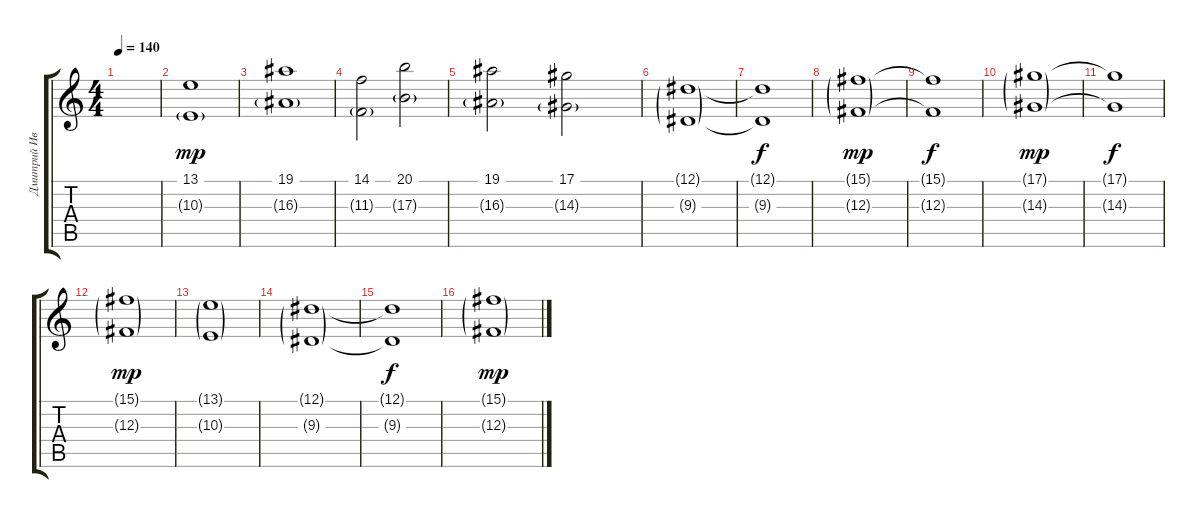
\track ("Дмитрий Иванов" "Дмитрий Ив") {instrument synthvoice}
\staff {score tabs}
\tuning (Eb4 Bb3 Gb3 Db3 Ab2 Eb2) {hide}
\ts (4 4)
\tempo 140
\clef g2
\ks c
|
(13.1 10.3{g}).1{dy mp balance 8 instrument synthvoice} |
(19.1 16.3{g}).1 |
(14.1 11.3{g}).2 (20.1 17.3{g}).2 |
(19.1 16.3{g}).2 (17.1 14.3{g}).2 |
(12.1{g} 9.3{g}).1{instrument choiraahs} |
(12.1{t} 9.3{t}).1{dy f} |
(15.1{g} 12.3{g}).1{dy mp} |
(15.1{t} 12.3{t}).1{dy f} |
(17.1{g} 14.3{g}).1{dy mp} |
(17.1{t} 14.3{t}).1{dy f} |
(15.1{g} 12.3{g}).1{dy mp} |
(13.1{g} 10.3{g}).1 |
(12.1{g} 9.3{g}).1 |
(12.1{t} 9.3{t}).1{dy f} |
(15.1{g} 12.3{g}).1{dy mp}
